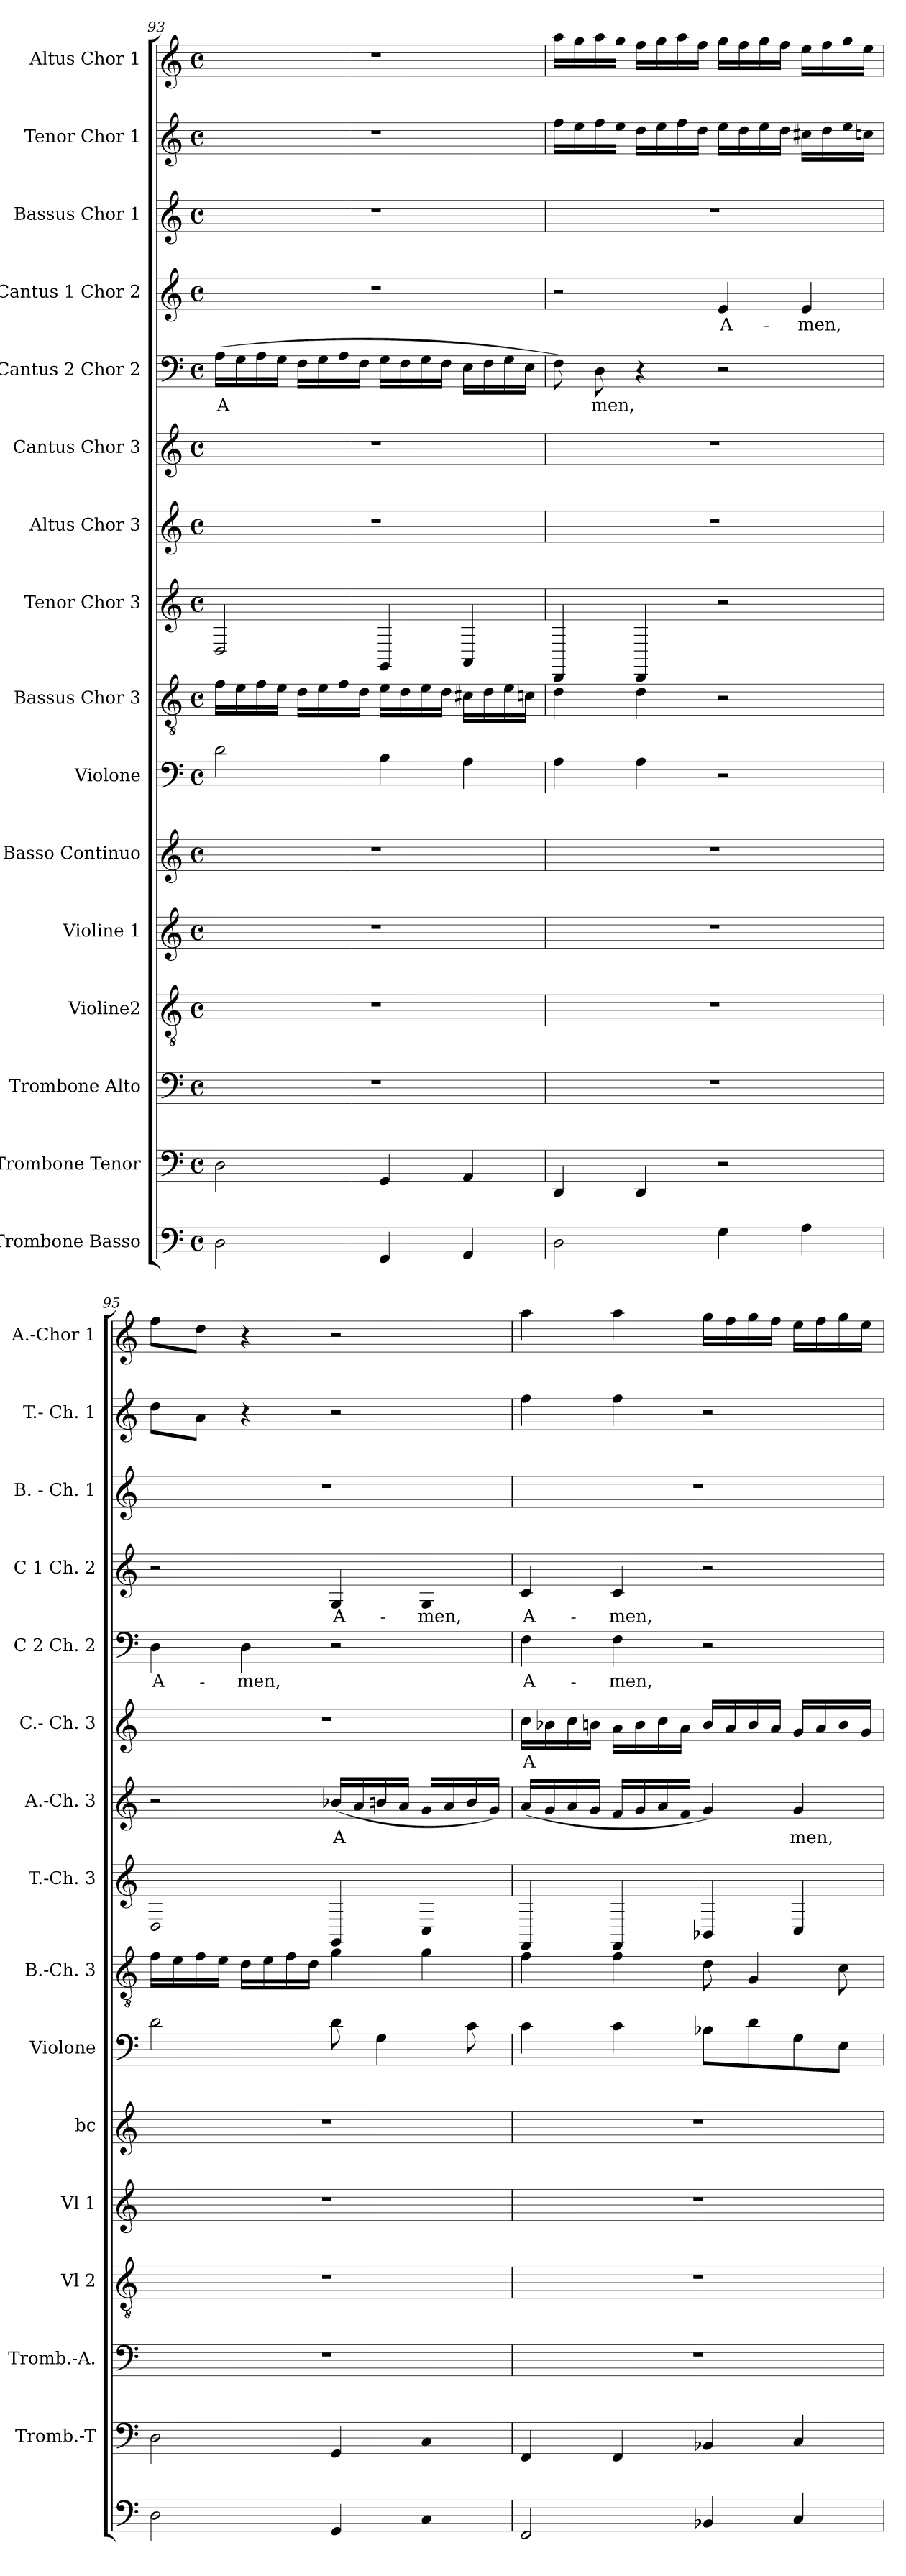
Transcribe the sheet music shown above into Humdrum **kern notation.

**kern	**kern	**kern	**kern	**kern	**kern	**kern	**kern	**kern	**kern	**text	**kern	**text	**kern	**text	**kern	**text	**kern	**kern	**kern
*part16	*part15	*part14	*part13	*part12	*part11	*part10	*part9	*part8	*part7	*part7	*part6	*part6	*part5	*part5	*part4	*part4	*part3	*part2	*part1
*staff16	*staff15	*staff14	*staff13	*staff12	*staff11	*staff10	*staff9	*staff8	*staff7	*staff7	*staff6	*staff6	*staff5	*staff5	*staff4	*staff4	*staff3	*staff2	*staff1
*I"Trombone Basso	*I"Trombone Tenor	*I"Trombone Alto	*I"Violine2	*I"Violine 1	*I"Basso Continuo	*I"Violone	*I"Bassus Chor 3	*I"Tenor Chor 3	*I"Altus Chor 3	*	*I"Cantus Chor 3	*	*I"Cantus 2 Chor 2	*	*I"Cantus 1 Chor 2	*	*I"Bassus Chor 1	*I"Tenor Chor 1	*I"Altus Chor 1
*	*I'Tromb.-T	*I'Tromb.-A.	*I'Vl 2	*I'Vl 1	*I'bc	*I'Violone	*I'B.-Ch. 3	*I'T.-Ch. 3	*I'A.-Ch. 3	*	*I'C.- Ch. 3	*	*I'C 2 Ch. 2	*	*I'C 1 Ch. 2	*	*I'B. - Ch. 1	*I'T.- Ch. 1	*I'A.-Chor 1
!!LO:LB:g=z
*clefF4	*clefF4	*clefF4	*clefGv2	*clefG2	*clefG2	*clefF4	*clefGv2	*clefG2	*clefG2	*	*clefG2	*	*clefF4	*	*clefG2	*	*clefG2	*clefG2	*clefG2
*k[]	*k[]	*k[]	*k[]	*k[]	*k[]	*k[]	*k[]	*k[]	*k[]	*	*k[]	*	*k[]	*	*k[]	*	*k[]	*k[]	*k[]
*C:	*C:	*C:	*C:	*C:	*C:	*C:	*C:	*C:	*C:	*	*C:	*	*C:	*	*C:	*	*C:	*C:	*C:
*M4/4	*M4/4	*M4/4	*M4/4	*M4/4	*M4/4	*M4/4	*M4/4	*M4/4	*M4/4	*	*M4/4	*	*M4/4	*	*M4/4	*	*M4/4	*M4/4	*M4/4
*met(c)	*met(c)	*met(c)	*met(c)	*met(c)	*met(c)	*met(c)	*met(c)	*met(c)	*met(c)	*	*met(c)	*	*met(c)	*	*met(c)	*	*met(c)	*met(c)	*met(c)
=93	=93	=93	=93	=93	=93	=93	=93	=93	=93	=93	=93	=93	=93	=93	=93	=93	=93	=93	=93
2D	2D	1r	1r	1r	1r	2d	16fLL	2D	1r	.	1r	.	(>16ALL	A	1r	.	1r	1r	1r
.	.	.	.	.	.	.	16e	.	.	.	.	.	16G	.	.	.	.	.	.
.	.	.	.	.	.	.	16f	.	.	.	.	.	16A	.	.	.	.	.	.
.	.	.	.	.	.	.	16eJJ	.	.	.	.	.	16GJJ	.	.	.	.	.	.
.	.	.	.	.	.	.	16dLL	.	.	.	.	.	16FLL	.	.	.	.	.	.
.	.	.	.	.	.	.	16e	.	.	.	.	.	16G	.	.	.	.	.	.
.	.	.	.	.	.	.	16f	.	.	.	.	.	16A	.	.	.	.	.	.
.	.	.	.	.	.	.	16dJJ	.	.	.	.	.	16FJJ	.	.	.	.	.	.
4GG	4GG	.	.	.	.	4B	16eLL	4GG	.	.	.	.	16GLL	.	.	.	.	.	.
.	.	.	.	.	.	.	16d	.	.	.	.	.	16F	.	.	.	.	.	.
.	.	.	.	.	.	.	16e	.	.	.	.	.	16G	.	.	.	.	.	.
.	.	.	.	.	.	.	16dJJ	.	.	.	.	.	16FJJ	.	.	.	.	.	.
4AA	4AA	.	.	.	.	4A	16c#XLL	4AA	.	.	.	.	16ELL	.	.	.	.	.	.
.	.	.	.	.	.	.	16d	.	.	.	.	.	16F	.	.	.	.	.	.
.	.	.	.	.	.	.	16e	.	.	.	.	.	16G	.	.	.	.	.	.
.	.	.	.	.	.	.	16cJJ	.	.	.	.	.	16EJJ	.	.	.	.	.	.
=94	=94	=94	=94	=94	=94	=94	=94	=94	=94	=94	=94	=94	=94	=94	=94	=94	=94	=94	=94
2D	4DD	1r	1r	1r	1r	4A	4d	4DD	1r	.	1r	.	8F)	.	2r	.	1r	16ffLL	16aaLL
.	.	.	.	.	.	.	.	.	.	.	.	.	.	.	.	.	.	16ee	16gg
.	.	.	.	.	.	.	.	.	.	.	.	.	8D	men,	.	.	.	16ff	16aa
.	.	.	.	.	.	.	.	.	.	.	.	.	.	.	.	.	.	16eeJJ	16ggJJ
.	4DD	.	.	.	.	4A	4d	4DD	.	.	.	.	4r	.	.	.	.	16ddLL	16ffLL
.	.	.	.	.	.	.	.	.	.	.	.	.	.	.	.	.	.	16ee	16gg
.	.	.	.	.	.	.	.	.	.	.	.	.	.	.	.	.	.	16ff	16aa
.	.	.	.	.	.	.	.	.	.	.	.	.	.	.	.	.	.	16ddJJ	16ffJJ
4G	2r	.	.	.	.	2r	2r	2r	.	.	.	.	2r	.	4e	A-	.	16eeLL	16ggLL
.	.	.	.	.	.	.	.	.	.	.	.	.	.	.	.	.	.	16dd	16ff
.	.	.	.	.	.	.	.	.	.	.	.	.	.	.	.	.	.	16ee	16gg
.	.	.	.	.	.	.	.	.	.	.	.	.	.	.	.	.	.	16ddJJ	16ffJJ
4A	.	.	.	.	.	.	.	.	.	.	.	.	.	.	4e	men,	.	16cc#XLL	16eeLL
.	.	.	.	.	.	.	.	.	.	.	.	.	.	.	.	.	.	16dd	16ff
.	.	.	.	.	.	.	.	.	.	.	.	.	.	.	.	.	.	16ee	16gg
.	.	.	.	.	.	.	.	.	.	.	.	.	.	.	.	.	.	16ccJJ	16eeJJ
=95	=95	=95	=95	=95	=95	=95	=95	=95	=95	=95	=95	=95	=95	=95	=95	=95	=95	=95	=95
2D	2D	1r	1r	1r	1r	2d	16fLL	2D	2r	.	1r	.	4D	A-	2r	.	1r	8ddL	8ffL
.	.	.	.	.	.	.	16e	.	.	.	.	.	.	.	.	.	.	.	.
.	.	.	.	.	.	.	16f	.	.	.	.	.	.	.	.	.	.	8aJ	8ddJ
.	.	.	.	.	.	.	16eJJ	.	.	.	.	.	.	.	.	.	.	.	.
.	.	.	.	.	.	.	16dLL	.	.	.	.	.	4D	men,	.	.	.	4r	4r
.	.	.	.	.	.	.	16e	.	.	.	.	.	.	.	.	.	.	.	.
.	.	.	.	.	.	.	16f	.	.	.	.	.	.	.	.	.	.	.	.
.	.	.	.	.	.	.	16dJJ	.	.	.	.	.	.	.	.	.	.	.	.
4GG	4GG	.	.	.	.	8d	4g	4GG	(<16b-XLL	A	.	.	2r	.	4G	A-	.	2r	2r
.	.	.	.	.	.	.	.	.	16a	.	.	.	.	.	.	.	.	.	.
.	.	.	.	.	.	4G	.	.	16b	.	.	.	.	.	.	.	.	.	.
.	.	.	.	.	.	.	.	.	16aJJ	.	.	.	.	.	.	.	.	.	.
4C	4C	.	.	.	.	.	4g	4C	16gLL	.	.	.	.	.	4G	men,	.	.	.
.	.	.	.	.	.	.	.	.	16a	.	.	.	.	.	.	.	.	.	.
.	.	.	.	.	.	8c	.	.	16b	.	.	.	.	.	.	.	.	.	.
.	.	.	.	.	.	.	.	.	16gJJ)	.	.	.	.	.	.	.	.	.	.
!!LO:LB:g=z
=96	=96	=96	=96	=96	=96	=96	=96	=96	=96	=96	=96	=96	=96	=96	=96	=96	=96	=96	=96
2FF	4FF	1r	1r	1r	1r	4c	4f	4FF	(<16aLL	.	16ccLL	A	4F	A-	4c	A-	1r	4ff	4aa
.	.	.	.	.	.	.	.	.	16g	.	16b-X	.	.	.	.	.	.	.	.
.	.	.	.	.	.	.	.	.	16a	.	16cc	.	.	.	.	.	.	.	.
.	.	.	.	.	.	.	.	.	16gJJ	.	16bJJ	.	.	.	.	.	.	.	.
.	4FF	.	.	.	.	4c	4f	4FF	16fLL	.	16aLL	.	4F	men,	4c	men,	.	4ff	4aa
.	.	.	.	.	.	.	.	.	16g	.	16b	.	.	.	.	.	.	.	.
.	.	.	.	.	.	.	.	.	16a	.	16cc	.	.	.	.	.	.	.	.
.	.	.	.	.	.	.	.	.	16fJJ	.	16aJJ	.	.	.	.	.	.	.	.
4BB-X	4BB-X	.	.	.	.	8B-XL	8d	4BB-X	4g)	.	16bLL	.	2r	.	2r	.	.	2r	16ggLL
.	.	.	.	.	.	.	.	.	.	.	16a	.	.	.	.	.	.	.	16ff
.	.	.	.	.	.	8d	4G	.	.	.	16b	.	.	.	.	.	.	.	16gg
.	.	.	.	.	.	.	.	.	.	.	16aJJ	.	.	.	.	.	.	.	16ffJJ
4C	4C	.	.	.	.	8G	.	4C	4g	men,	16gLL	.	.	.	.	.	.	.	16eeLL
.	.	.	.	.	.	.	.	.	.	.	16a	.	.	.	.	.	.	.	16ff
.	.	.	.	.	.	8EJ	8c	.	.	.	16b	.	.	.	.	.	.	.	16gg
.	.	.	.	.	.	.	.	.	.	.	16gJJ	.	.	.	.	.	.	.	16eeJJ
=	=	=	=	=	=	=	=	=	=	=	=	=	=	=	=	=	=	=	=
*-	*-	*-	*-	*-	*-	*-	*-	*-	*-	*-	*-	*-	*-	*-	*-	*-	*-	*-	*-
